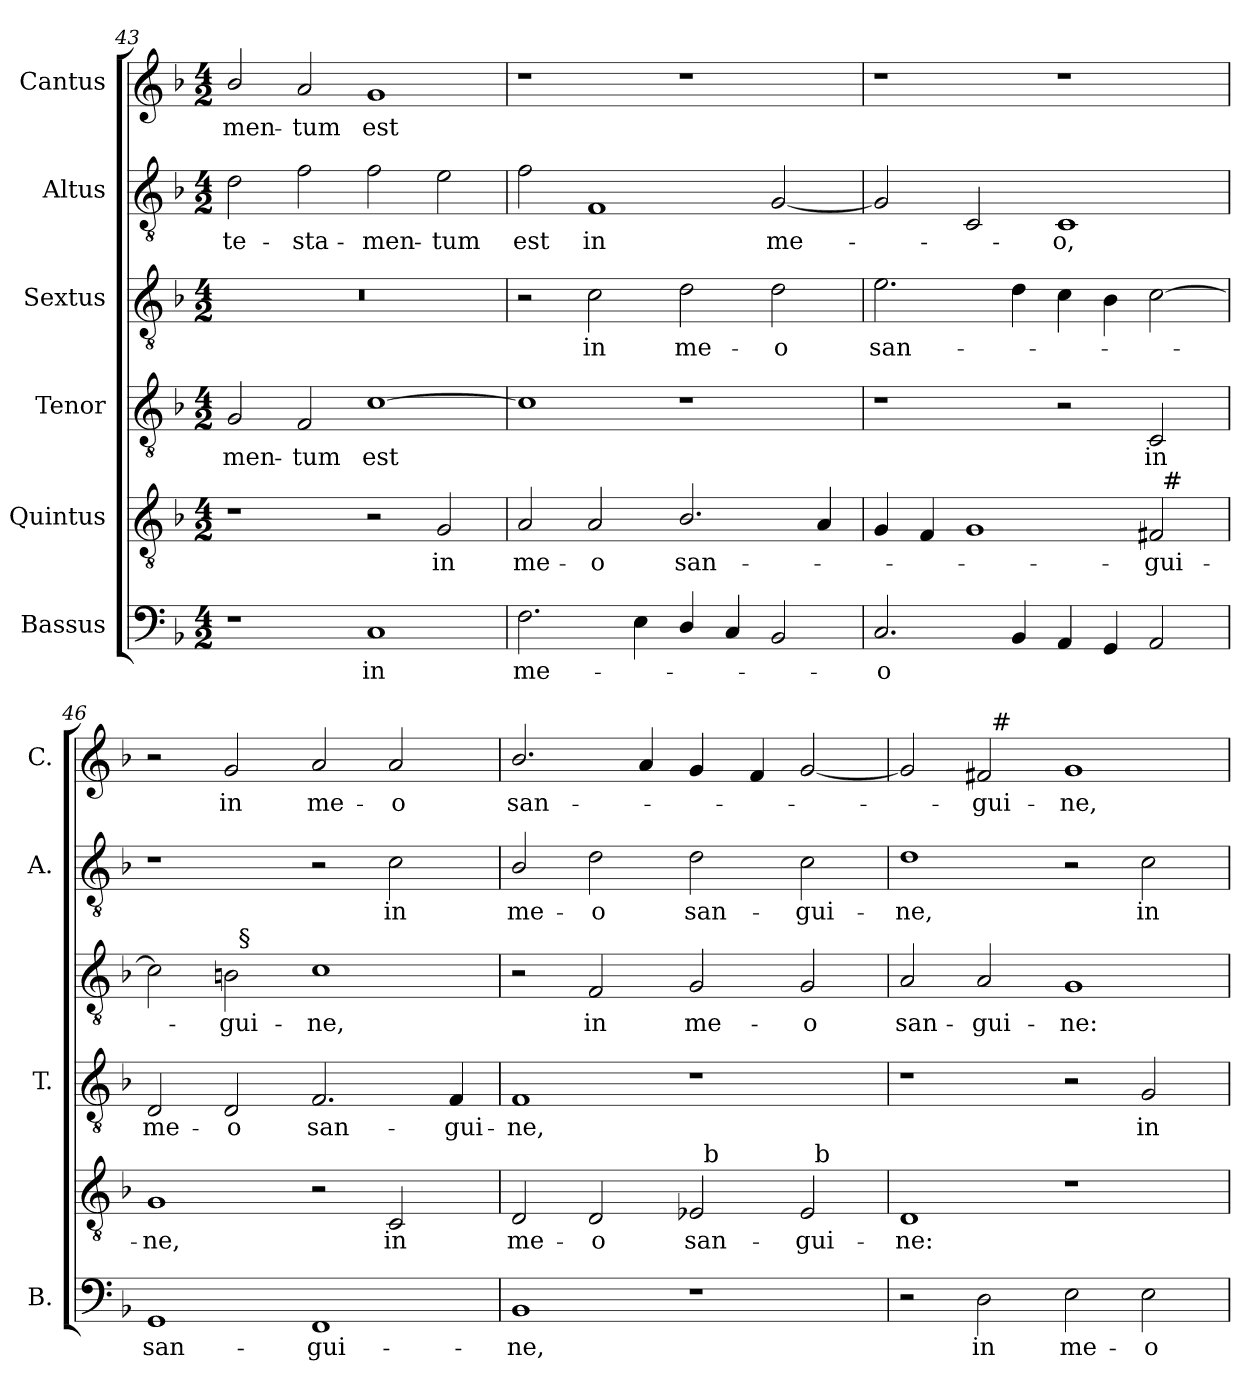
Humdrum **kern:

**kern	**text	**kern	**text	**kern	**text	**kern	**text	**kern	**text	**kern	**text
*part6	*part6	*part5	*part5	*part4	*part4	*part3	*part3	*part2	*part2	*part1	*part1
*staff6	*staff6	*staff5	*staff5	*staff4	*staff4	*staff3	*staff3	*staff2	*staff2	*staff1	*staff1
*I"Bassus	*	*I"Quintus	*	*I"Tenor	*	*I"Sextus	*	*I"Altus	*	*I"Cantus	*
*I'B.	*	*	*	*I'T.	*	*	*	*I'A.	*	*I'C.	*
*clefF4	*	*clefGv2	*	*clefGv2	*	*clefGv2	*	*clefGv2	*	*clefG2	*
*	*	*ITrd7c12	*	*ITrd7c12	*	*ITrd7c12	*	*ITrd7c12	*	*	*
*k[b-]	*	*k[b-]	*	*k[b-]	*	*k[b-]	*	*k[b-]	*	*k[b-]	*
*F:	*	*F:	*	*F:	*	*F:	*	*F:	*	*F:	*
*M4/2	*	*M4/2	*	*M4/2	*	*M4/2	*	*M4/2	*	*M4/2	*
=43	=43	=43	=43	=43	=43	=43	=43	=43	=43	=43	=43
!	!	!	!	!	!LO:LY:b	!LO:N:vis=1	!	!	!LO:LY:b	!	!LO:LY:b
1r	.	1r	.	2GG/	-men-	0r	.	2D\	te-	2b-/	-men-
!	!	!	!	!	!LO:LY:b	!	!	!	!LO:LY:b	!	!LO:LY:b
.	.	.	.	2FF/	-tum	.	.	2F\	-sta-	2a/	-tum
!	!LO:LY:b	!	!	!	!LO:LY:b	!	!	!	!LO:LY:b	!	!LO:LY:b
1C	in	2r	.	[>1C	est	.	.	2F\	-men-	1g	est
!	!	!	!LO:LY:b	!	!	!	!	!	!LO:LY:b	!	!
.	.	2GG/	in	.	.	.	.	2E\	-tum	.	.
=44	=44	=44	=44	=44	=44	=44	=44	=44	=44	=44	=44
!	!LO:LY:b	!	!LO:LY:b	!	!	!	!	!	!LO:LY:b	!	!
2.F\	me-	2AA/	me-	1C]	.	2r	.	2F\	est	1r	.
!	!	!	!LO:LY:b	!	!	!	!LO:LY:b	!	!LO:LY:b	!	!
.	.	2AA/	-o	.	.	2C\	in	1FF	in	.	.
4E\	.	.	.	.	.	.	.	.	.	.	.
!	!	!	!LO:LY:b	!	!	!	!LO:LY:b	!	!	!	!
4D/	.	2.BB-/	san-	1r	.	2D\	me-	.	.	1r	.
4C/	.	.	.	.	.	.	.	.	.	.	.
!	!	!	!	!	!	!	!LO:LY:b	!	!LO:LY:b	!	!
2BB-/	.	.	.	.	.	2D\	-o	[<2GG/	me-	.	.
.	.	4AA/	.	.	.	.	.	.	.	.	.
=45	=45	=45	=45	=45	=45	=45	=45	=45	=45	=45	=45
!	!LO:LY:b	!	!	!	!	!	!LO:LY:b	!	!	!	!
*	*	*^	*	*	*	*	*	*	*	*	*
2.C/	-o	4GG/	1ryy	.	1r	.	2.E\	san-	2GG/]	.	1r	.
.	.	4FF/	.	.	.	.	.	.	.	.	.	.
.	.	1GG	.	.	.	.	.	.	2CC/	.	.	.
4BB-/	.	.	.	.	.	.	4D\	.	.	.	.	.
!	!	!	!	!	!	!	!	!	!	!LO:LY:b	!	!
4AA/	.	.	2ryy	.	2r	.	4C\	.	1CC	-o,	1r	.
4GG/	.	.	.	.	.	.	4BB-\	.	.	.	.	.
!	!	!	!	!LO:LY:b	!	!LO:LY:b	!	!	!	!	!	!
2AA/	.	2FF#/	32ryy	-gui-	2CC/	in	[>2C\	.	.	.	.	.
!	!	!	!LO:TX:a:t=#	!	!	!	!	!	!	!	!	!
.	.	.	4...ryy	.	.	.	.	.	.	.	.	.
=46	=46	=46	=46	=46	=46	=46	=46	=46	=46	=46	=46	=46
!	!LO:LY:b	!	!	!LO:LY:b	!	!LO:LY:b	!	!	!	!	!	!
*	*	*v	*v	*	*	*	*^	*	*	*	*	*
1GG	san-	1GG	-ne,	2DD/	me-	2C\]	2ryy	.	1r	.	2r	.
!	!	!	!	!	!LO:LY:b	!	!	!LO:LY:b	!	!	!	!LO:LY:b
.	.	.	.	2DD/	-o	2BB\	32ryy	-gui-	.	.	2g/	in
!	!	!	!	!	!	!	!LO:TX:a:t=§	!	!	!	!	!
.	.	.	.	.	.	.	1ryy	.	.	.	.	.
!	!LO:LY:b	!	!	!	!LO:LY:b	!	!	!LO:LY:b	!	!	!	!LO:LY:b
1FF	-gui-	2r	.	2.FF/	san-	1C	.	-ne,	2r	.	2a/	me-
!	!	!	!LO:LY:b	!	!	!	!	!	!	!LO:LY:b	!	!LO:LY:b
.	.	2CC/	in	.	.	.	.	.	2C\	in	2a/	-o
.	.	.	.	.	.	.	4...ryy	.	.	.	.	.
!	!	!	!	!	!LO:LY:b	!	!	!	!	!	!	!
.	.	.	.	4FF/	-gui-	.	.	.	.	.	.	.
!!LO:LB:g=z
=47	=47	=47	=47	=47	=47	=47	=47	=47	=47	=47	=47	=47
!	!LO:LY:b	!	!LO:LY:b	!	!LO:LY:b	!	!	!	!	!LO:LY:b	!	!LO:LY:b
*	*	*^	*	*	*	*v	*v	*	*	*	*	*
1BB-	-ne,	2DD/	1ryy	me-	1FF	-ne,	2r	.	2BB-/	me-	2.b-/	san-
!	!	!	!	!LO:LY:b	!	!	!	!LO:LY:b	!	!LO:LY:b	!	!
.	.	2DD/	.	-o	.	.	2FF/	in	2D\	-o	.	.
.	.	.	.	.	.	.	.	.	.	.	4a/	.
!	!	!	!	!LO:LY:b	!	!	!	!LO:LY:b	!	!LO:LY:b	!	!
1r	.	2EE-/	32ryy	san-	1r	.	2GG/	me-	2D\	san-	4g/	.
!	!	!	!LO:TX:a:t=b	!	!	!	!	!	!	!	!	!
.	.	.	2ryy	.	.	.	.	.	.	.	.	.
.	.	.	.	.	.	.	.	.	.	.	4f/	.
!	!	!	!	!LO:LY:b	!	!	!	!LO:LY:b	!	!LO:LY:b	!	!
.	.	2EE-/	.	-gui-	.	.	2GG/	-o	2C\	-gui-	[<2g/	.
!	!	!	!LO:TX:a:t=b	!	!	!	!	!	!	!	!	!
.	.	.	4...ryy	.	.	.	.	.	.	.	.	.
=48	=48	=48	=48	=48	=48	=48	=48	=48	=48	=48	=48	=48
!	!	!	!	!LO:LY:b	!	!	!	!LO:LY:b	!	!LO:LY:b	!	!
*	*	*v	*v	*	*	*	*	*	*	*	*^	*
2r	.	1DD	-ne:	1r	.	2AA/	san-	1D	-ne,	2g/]	2ryy	.
!	!LO:LY:b	!	!	!	!	!	!LO:LY:b	!	!	!	!	!LO:LY:b
2D\	in	.	.	.	.	2AA/	-gui-	.	.	2f#/	32ryy	-gui-
!	!	!	!	!	!	!	!	!	!	!	!LO:TX:a:t=#	!
.	.	.	.	.	.	.	.	.	.	.	1ryy	.
!	!LO:LY:b	!	!	!	!	!	!LO:LY:b	!	!	!	!	!LO:LY:b
2E\	me-	1r	.	2r	.	1GG	-ne:	2r	.	1g	.	-ne,
!	!LO:LY:b	!	!	!	!LO:LY:b	!	!	!	!LO:LY:b	!	!	!
2E\	-o	.	.	2GG/	in	.	.	2C\	in	.	.	.
.	.	.	.	.	.	.	.	.	.	.	4...ryy	.
*	*	*	*	*	*	*	*	*	*	*v	*v	*
=	=	=	=	=	=	=	=	=	=	=	=
*-	*-	*-	*-	*-	*-	*-	*-	*-	*-	*-	*-
